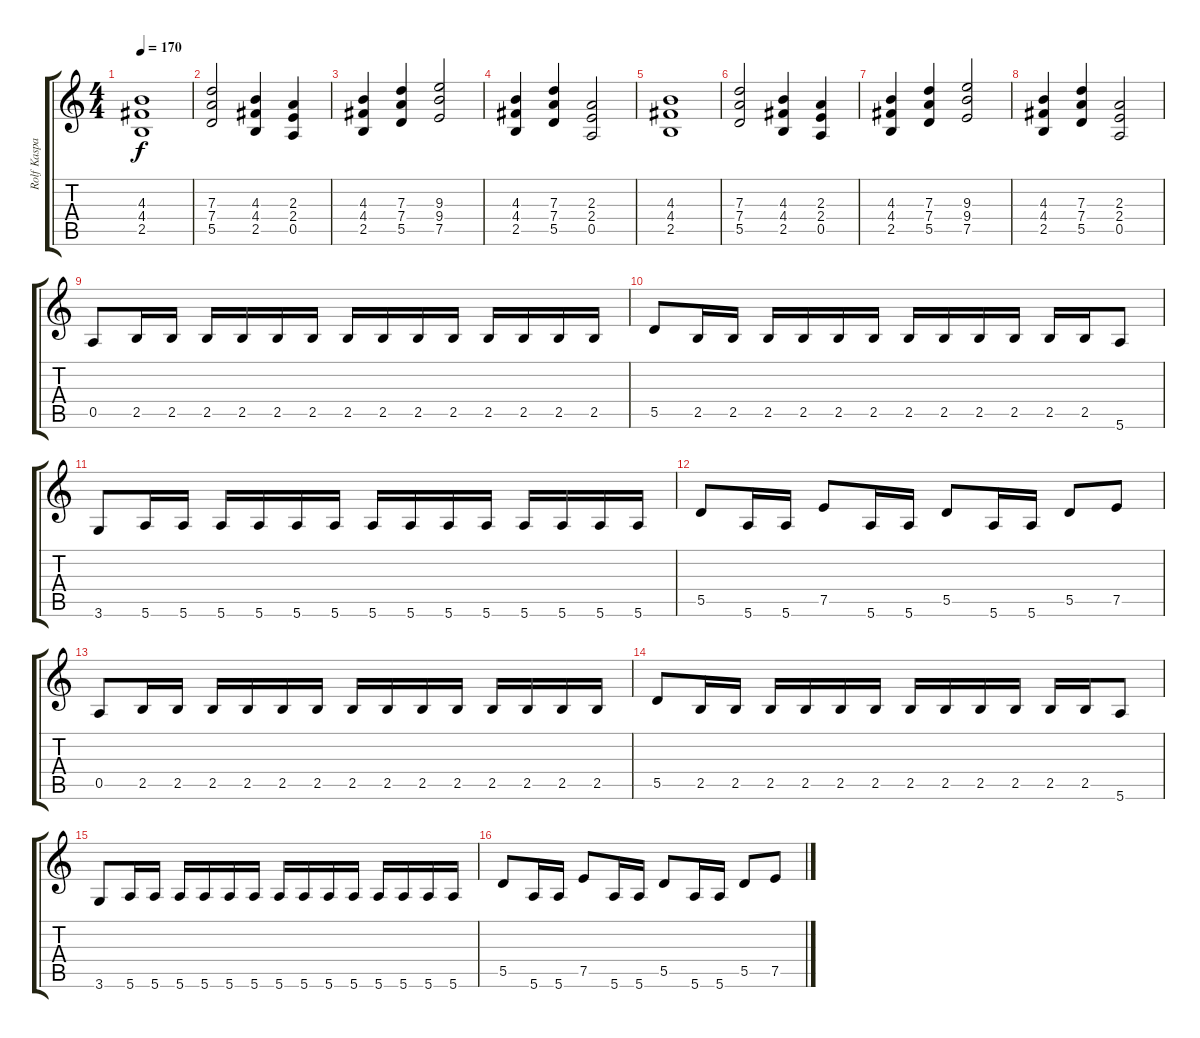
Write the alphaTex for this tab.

\track ("Rolf Kasparek" "Rolf Kaspa") {instrument overdrivenguitar}
\staff {score tabs}
\tuning (E4 B3 G3 D3 A2 E2) {hide}
\ts (4 4)
\tempo 170
\clef g2
\ks c
(4.3 4.4 2.5).1{dy f} |
(7.3 7.4 5.5).2 (4.3 4.4 2.5).4 (2.3 2.4 0.5).4 |
(4.3 4.4 2.5).4 (7.3 7.4 5.5).4 (9.3 9.4 7.5).2 |
(4.3 4.4 2.5).4 (7.3 7.4 5.5).4 (2.3 2.4 0.5).2 |
(4.3 4.4 2.5).1 |
(7.3 7.4 5.5).2 (4.3 4.4 2.5).4 (2.3 2.4 0.5).4 |
(4.3 4.4 2.5).4 (7.3 7.4 5.5).4 (9.3 9.4 7.5).2 |
(4.3 4.4 2.5).4 (7.3 7.4 5.5).4 (2.3 2.4 0.5).2 |
0.5.8 2.5.16 2.5.16 2.5.16 2.5.16 2.5.16 2.5.16 2.5.16 2.5.16 2.5.16 2.5.16 2.5.16 2.5.16 2.5.16 2.5.16 |
5.5.8 2.5.16 2.5.16 2.5.16 2.5.16 2.5.16 2.5.16 2.5.16 2.5.16 2.5.16 2.5.16 2.5.16 2.5.16 5.6.8 |
3.6.8 5.6.16 5.6.16 5.6.16 5.6.16 5.6.16 5.6.16 5.6.16 5.6.16 5.6.16 5.6.16 5.6.16 5.6.16 5.6.16 5.6.16 |
5.5.8 5.6.16 5.6.16 7.5.8 5.6.16 5.6.16 5.5.8 5.6.16 5.6.16 5.5.8 7.5.8 |
0.5.8 2.5.16 2.5.16 2.5.16 2.5.16 2.5.16 2.5.16 2.5.16 2.5.16 2.5.16 2.5.16 2.5.16 2.5.16 2.5.16 2.5.16 |
5.5.8 2.5.16 2.5.16 2.5.16 2.5.16 2.5.16 2.5.16 2.5.16 2.5.16 2.5.16 2.5.16 2.5.16 2.5.16 5.6.8 |
3.6.8 5.6.16 5.6.16 5.6.16 5.6.16 5.6.16 5.6.16 5.6.16 5.6.16 5.6.16 5.6.16 5.6.16 5.6.16 5.6.16 5.6.16 |
5.5.8 5.6.16 5.6.16 7.5.8 5.6.16 5.6.16 5.5.8 5.6.16 5.6.16 5.5.8 7.5.8
